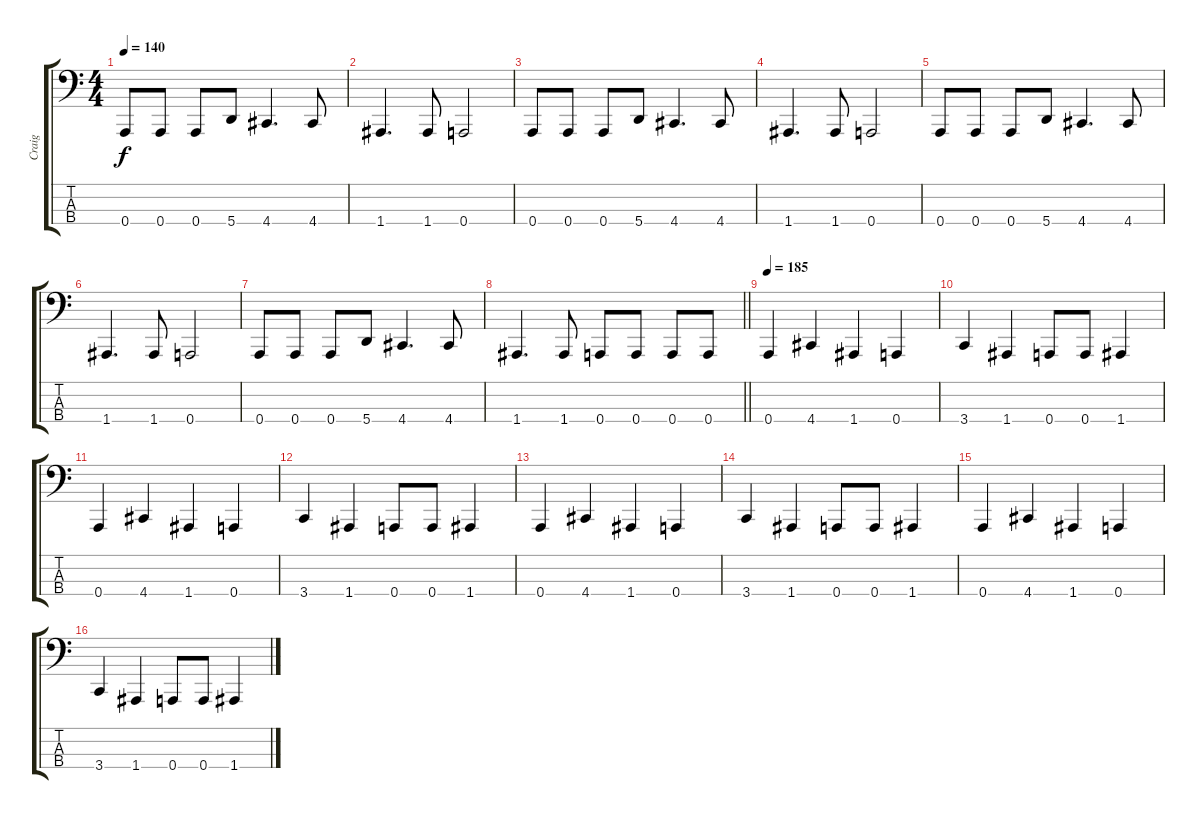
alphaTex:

\track ("Craig" "Craig") {instrument electricbassfinger}
\staff {score tabs}
\tuning (D2 A1 E1 A0) {hide}
\ts (4 4)
\tempo 140
\clef f4
\ks c
0.4.8{dy f} 0.4.8 0.4.8 5.4.8 4.4.4{d} 4.4.8 |
1.4.4{d} 1.4.8 0.4.2 |
0.4.8 0.4.8 0.4.8 5.4.8 4.4.4{d} 4.4.8 |
1.4.4{d} 1.4.8 0.4.2 |
0.4.8 0.4.8 0.4.8 5.4.8 4.4.4{d} 4.4.8 |
1.4.4{d} 1.4.8 0.4.2 |
0.4.8 0.4.8 0.4.8 5.4.8 4.4.4{d} 4.4.8 |
\barLineRight lightlight
1.4.4{d} 1.4.8 0.4.8 0.4.8 0.4.8 0.4.8 |
\section ("" "")
\tempo 185
0.4.4 4.4.4 1.4.4 0.4.4 |
3.4.4 1.4.4 0.4.8 0.4.8 1.4.4 |
0.4.4 4.4.4 1.4.4 0.4.4 |
3.4.4 1.4.4 0.4.8 0.4.8 1.4.4 |
0.4.4 4.4.4 1.4.4 0.4.4 |
3.4.4 1.4.4 0.4.8 0.4.8 1.4.4 |
0.4.4 4.4.4 1.4.4 0.4.4 |
3.4.4 1.4.4 0.4.8 0.4.8 1.4.4
